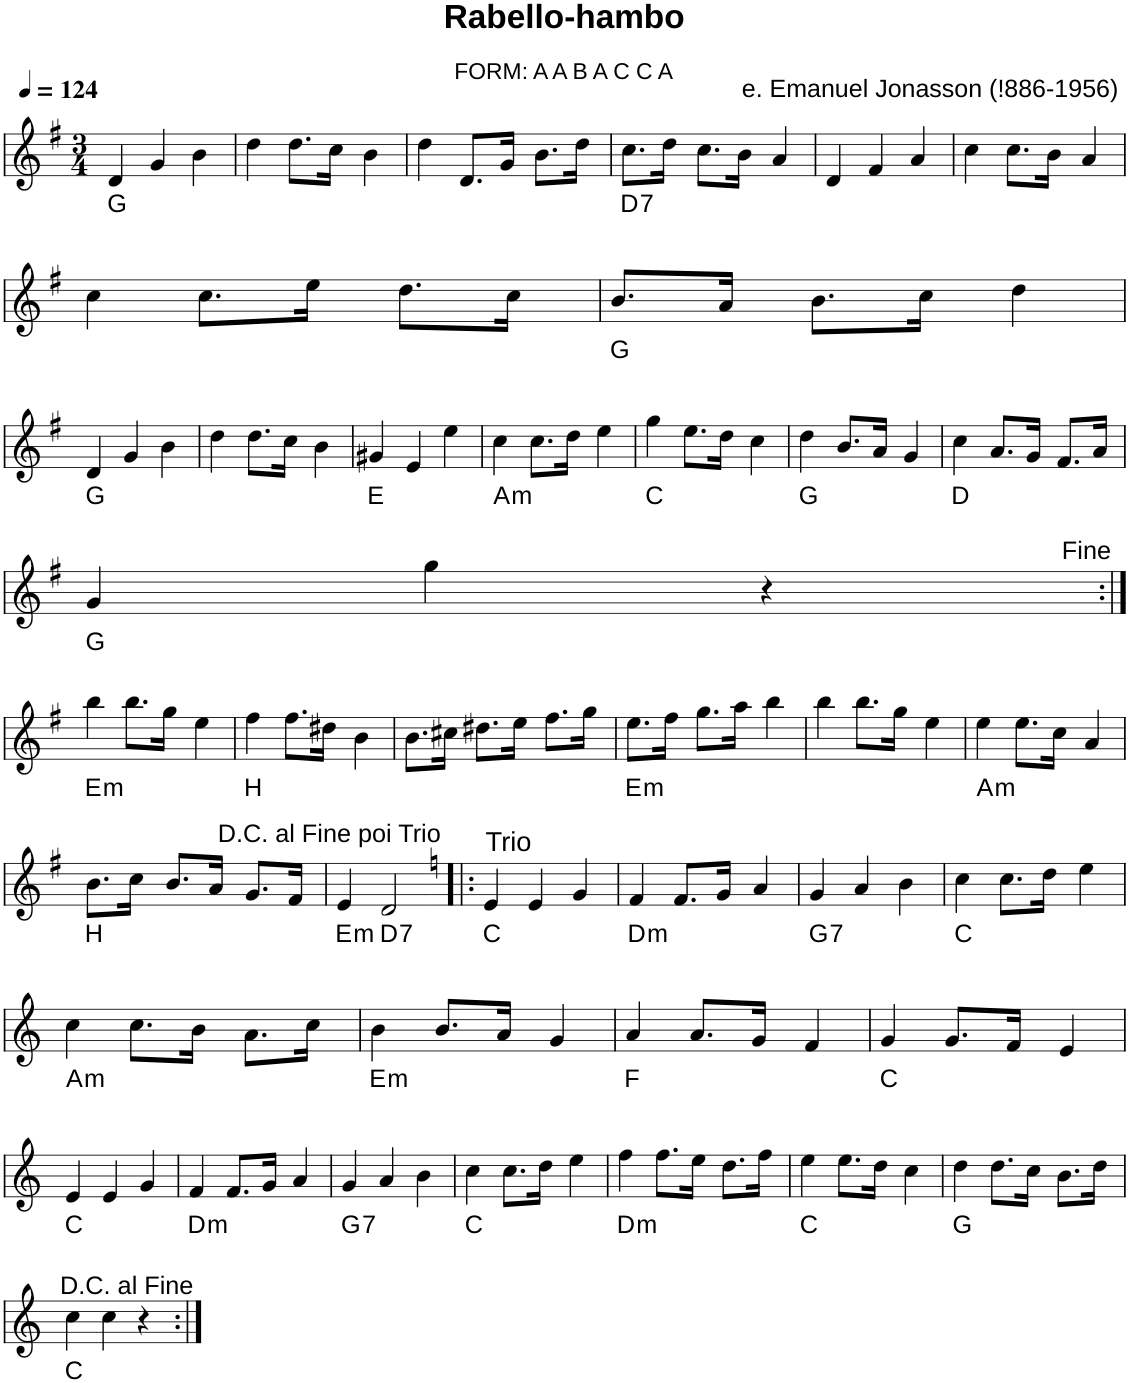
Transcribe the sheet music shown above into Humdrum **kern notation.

**kern	**harte
*part1	*part1
*staff1	*
*I"Piano	*
*I'Pno.	*
*clefG2	*
*k[f#]	*
*M3/4	*
*MM124	*
=1	=1
4d/	G:maj
4g/	.
4b\	.
=2	=2
4dd\	.
8.dd\L	.
16cc\Jk	.
4b\	.
=3	=3
4dd\	.
8.d/L	.
16g/Jk	.
8.b\L	.
16dd\Jk	.
=4	=4
!	!LO:H:kt=7
8.cc\L	D:7
16dd\Jk	.
8.cc\L	.
16b\Jk	.
4a/	.
=5	=5
4d/	.
4f#/	.
4a/	.
=6	=6
4cc\	.
8.cc\L	.
16b\Jk	.
4a/	.
!!LO:LB:g=z
=7	=7
4cc\	.
8.cc\L	.
16ee\Jk	.
8.dd\L	.
16cc\Jk	.
=8	=8
8.b/L	G:maj
16a/Jk	.
8.b\L	.
16cc\Jk	.
4dd\	.
!!LO:LB:g=z
=9	=9
4d/	G:maj
4g/	.
4b\	.
=10	=10
4dd\	.
8.dd\L	.
16cc\Jk	.
4b\	.
=11	=11
4g#X/	E:maj
4e/	.
4ee\	.
=12	=12
!	!LO:H:kt=m
4cc\	A:min
8.cc\L	.
16dd\Jk	.
4ee\	.
=13	=13
4gg\	C:maj
8.ee\L	.
16dd\Jk	.
4cc\	.
=14	=14
4dd\	G:maj
8.b/L	.
16a/Jk	.
4g/	.
=15	=15
4cc\	D:maj
8.a/L	.
16g/Jk	.
8.f#/L	.
16a/Jk	.
!!LO:LB:g=z
=16	=16
4g/	G:maj
4gg\	.
4r	.
!!LO:LB:g=z
=17:|!	=17:|!
!	!LO:H:kt=m
4bb\	E:min
8.bb\L	.
16gg\Jk	.
4ee\	.
=18	=18
4ff#\	B:maj
8.ff#\L	.
16dd#X\Jk	.
4b\	.
=19	=19
8.b\L	.
16cc#X\Jk	.
8.dd#X\L	.
16ee\Jk	.
8.ff#\L	.
16gg\Jk	.
=20	=20
!	!LO:H:kt=m
8.ee\L	E:min
16ff#\Jk	.
8.gg\L	.
16aa\Jk	.
4bb\	.
=21	=21
4bb\	.
8.bb\L	.
16gg\Jk	.
4ee\	.
=22	=22
!	!LO:H:kt=m
4ee\	A:min
8.ee\L	.
16cc\Jk	.
4a/	.
!!LO:LB:g=z
=23	=23
8.b\L	B:maj
16cc\Jk	.
8.b/L	.
16a/Jk	.
8.g/L	.
16f#/Jk	.
=24	=24
4e/	E:min
!	!LO:H:kt=7
2d/	D:7
!LO:TX:a:t=D.C. al Fine poi Trio	!LO:H:kt=m
=25!|:	=25!|:
*k[]	*
4e/	C:maj
4e/	.
4g/	.
=26	=26
!	!LO:H:kt=m
4f/	D:min
8.f/L	.
16g/Jk	.
4a/	.
=27	=27
!	!LO:H:kt=7
4g/	G:7
4a/	.
4b\	.
=28	=28
4cc\	C:maj
8.cc\L	.
16dd\Jk	.
4ee\	.
!!LO:LB:g=z
=29	=29
!	!LO:H:kt=m
4cc\	A:min
8.cc\L	.
16b\Jk	.
8.a\L	.
16cc\Jk	.
=30	=30
!	!LO:H:kt=m
4b\	E:min
8.b/L	.
16a/Jk	.
4g/	.
=31	=31
4a/	F:maj
8.a/L	.
16g/Jk	.
4f/	.
=32	=32
4g/	C:maj
8.g/L	.
16f/Jk	.
4e/	.
!!LO:LB:g=z
=33	=33
4e/	C:maj
4e/	.
4g/	.
=34	=34
!	!LO:H:kt=m
4f/	D:min
8.f/L	.
16g/Jk	.
4a/	.
=35	=35
!	!LO:H:kt=7
4g/	G:7
4a/	.
4b\	.
=36	=36
4cc\	C:maj
8.cc\L	.
16dd\Jk	.
4ee\	.
=37	=37
!	!LO:H:kt=m
4ff\	D:min
8.ff\L	.
16ee\Jk	.
8.dd\L	.
16ff\Jk	.
=38	=38
4ee\	C:maj
8.ee\L	.
16dd\Jk	.
4cc\	.
=39	=39
4dd\	G:maj
8.dd\L	.
16cc\Jk	.
8.b\L	.
16dd\Jk	.
!!LO:LB:g=z
=40	=40
4cc\	C:maj
4cc\	.
4r	.
=:|!	=:|!
*-	*-
